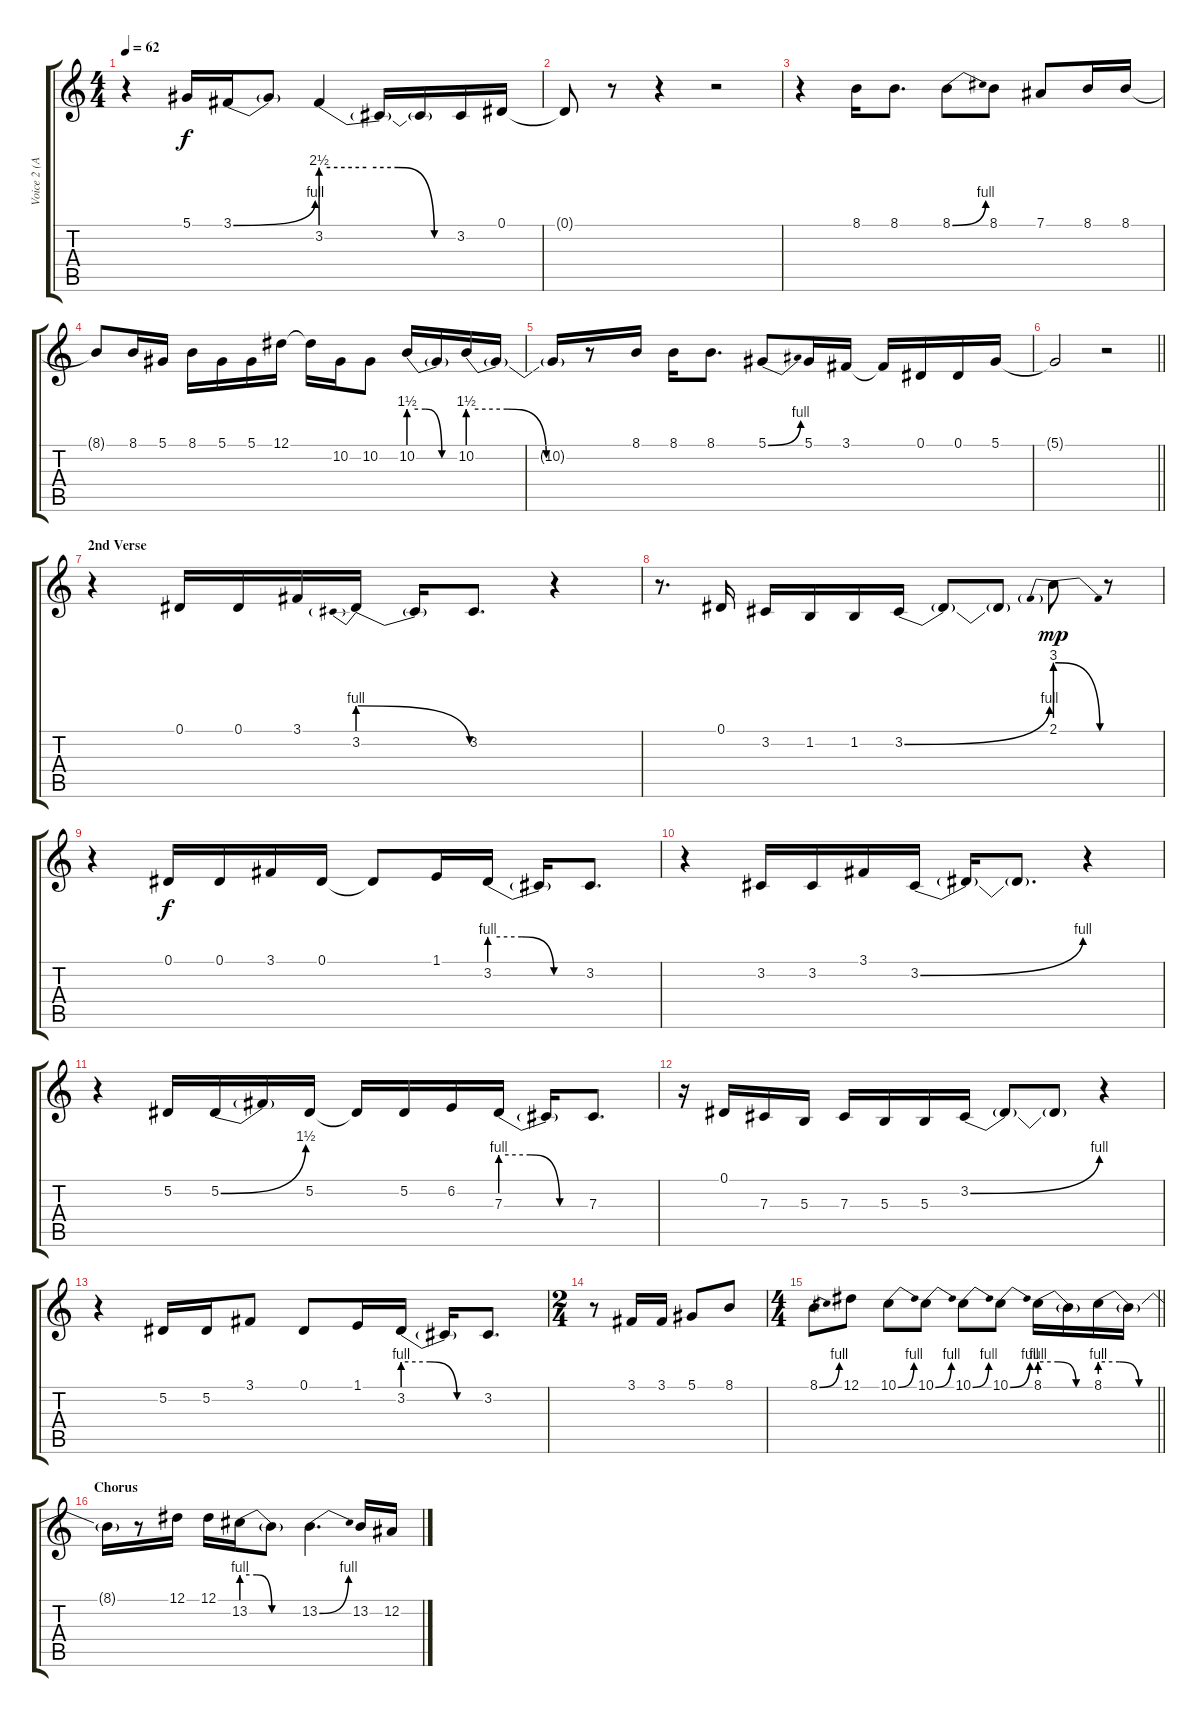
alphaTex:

\track ("Voice 2 (Axl)" "Voice 2 (A") {mute instrument lead2sawtooth}
\staff {score tabs}
\tuning (Eb4 Bb3 Gb3 Db3 Ab2 Eb2) {hide}
\ts (4 4)
\tempo 62
\clef g2
\ks c
r.4{dy f} 5.1.16 3.1{be (bend 0 0 60 4)}.16 3.1{t}.8 3.2{be (custom 0 10 20 10 34 10 50 0 60 0)}.4 3.2{t}.16 3.2{t}.16 3.2.16 0.1.16 |
0.1{t}.8 r.8 r.4 r.2 |
r.4 8.1.16 8.1.8{d} 8.1{be (bend 0 0 60 4)}.8 8.1.8 7.1.8 8.1.16 8.1.16 |
8.1{t}.8 8.1.16 5.1.16 8.1.16 5.1.16 5.1.16 12.1.16 12.1{t}.16 10.2.16 10.2.8 10.2{be (custom 0 6 20 6 40 0 60 0)}.16 10.2{t}.16 10.2{be (custom 0 6 20 6 40 0 60 0)}.16 10.2{t}.16 |
10.2{t}.16 r.8 8.1.16 8.1.16 8.1.8{d} 5.1{be (bend 0 0 60 4)}.8 5.1.16 3.1.16 3.1{t}.16 0.1.16 0.1.16 5.1.16 |
\barLineRight lightlight
5.1{t}.2 r.2 |
\section ("" "2nd Verse")
r.4 0.1.16 0.1.16 3.1.16 3.2{be (prebendrelease 0 4 60 0)}.16 3.2{t}.16 3.2.8{d} r.4 |
r.8{d} 0.1.16 3.2.16 1.2.16 1.2.16 3.2{be (bend 0 0 60 4)}.16 3.2{t}.8 3.2{t}.8 2.1{be (prebendrelease 0 12 60 0)}.8{dy mp} r.8 |
r.4 0.1.16{dy f} 0.1.16 3.1.16 0.1.16 0.1{t}.8 1.1.16 3.2{be (custom 0 4 20 4 40 0 60 0)}.16 3.2{t}.16 3.2.8{d} |
r.4 3.2.16 3.2.16 3.1.16 3.2{be (bend 0 0 60 4)}.16 3.2{t}.16 3.2{t}.8{d} r.4 |
r.4 5.2.16 5.2{be (bend 0 0 60 6)}.16 5.2{t}.16 5.2.16 5.2{t}.16 5.2.16 6.2.16 7.3{be (custom 0 4 20 4 40 0 60 0)}.16 7.3{t}.16 7.3.8{d} |
r.16 0.1.16 7.3.16 5.3.16 7.3.16 5.3.16 5.3.16 3.2{be (bend 0 0 60 4)}.16 3.2{t}.8 3.2{t}.8 r.4 |
r.4 5.2.16 5.2.16 3.1.8 0.1.8 1.1.16 3.2{be (custom 0 4 20 4 40 0 60 0)}.16 3.2{t}.16 3.2.8{d} |
\ts (2 4)
r.8 3.1.16 3.1.16 5.1.8 8.1.8 |
\ts (4 4)
\barLineRight lightlight
8.1{be (bend 0 0 60 4)}.8 12.1.8 10.1{be (bend 0 0 60 4)}.8 10.1{be (bend 0 0 60 4)}.8 10.1{be (bend 0 0 60 4)}.8 10.1{be (bend 0 0 60 4)}.8 8.1{be (custom 0 4 20 4 40 0 60 0)}.16 8.1{t}.16 8.1{be (custom 0 4 20 4 40 0 60 0)}.16 8.1{t}.16 |
\section ("" "Chorus")
8.1{t}.16 r.8 12.1.16 12.1.16 13.2{be (custom 0 4 15 4 30 0 40 0 60 0)}.16 13.2{t}.8 13.2{be (bend 0 0 60 4)}.4{d} 13.2.16 12.2.16
